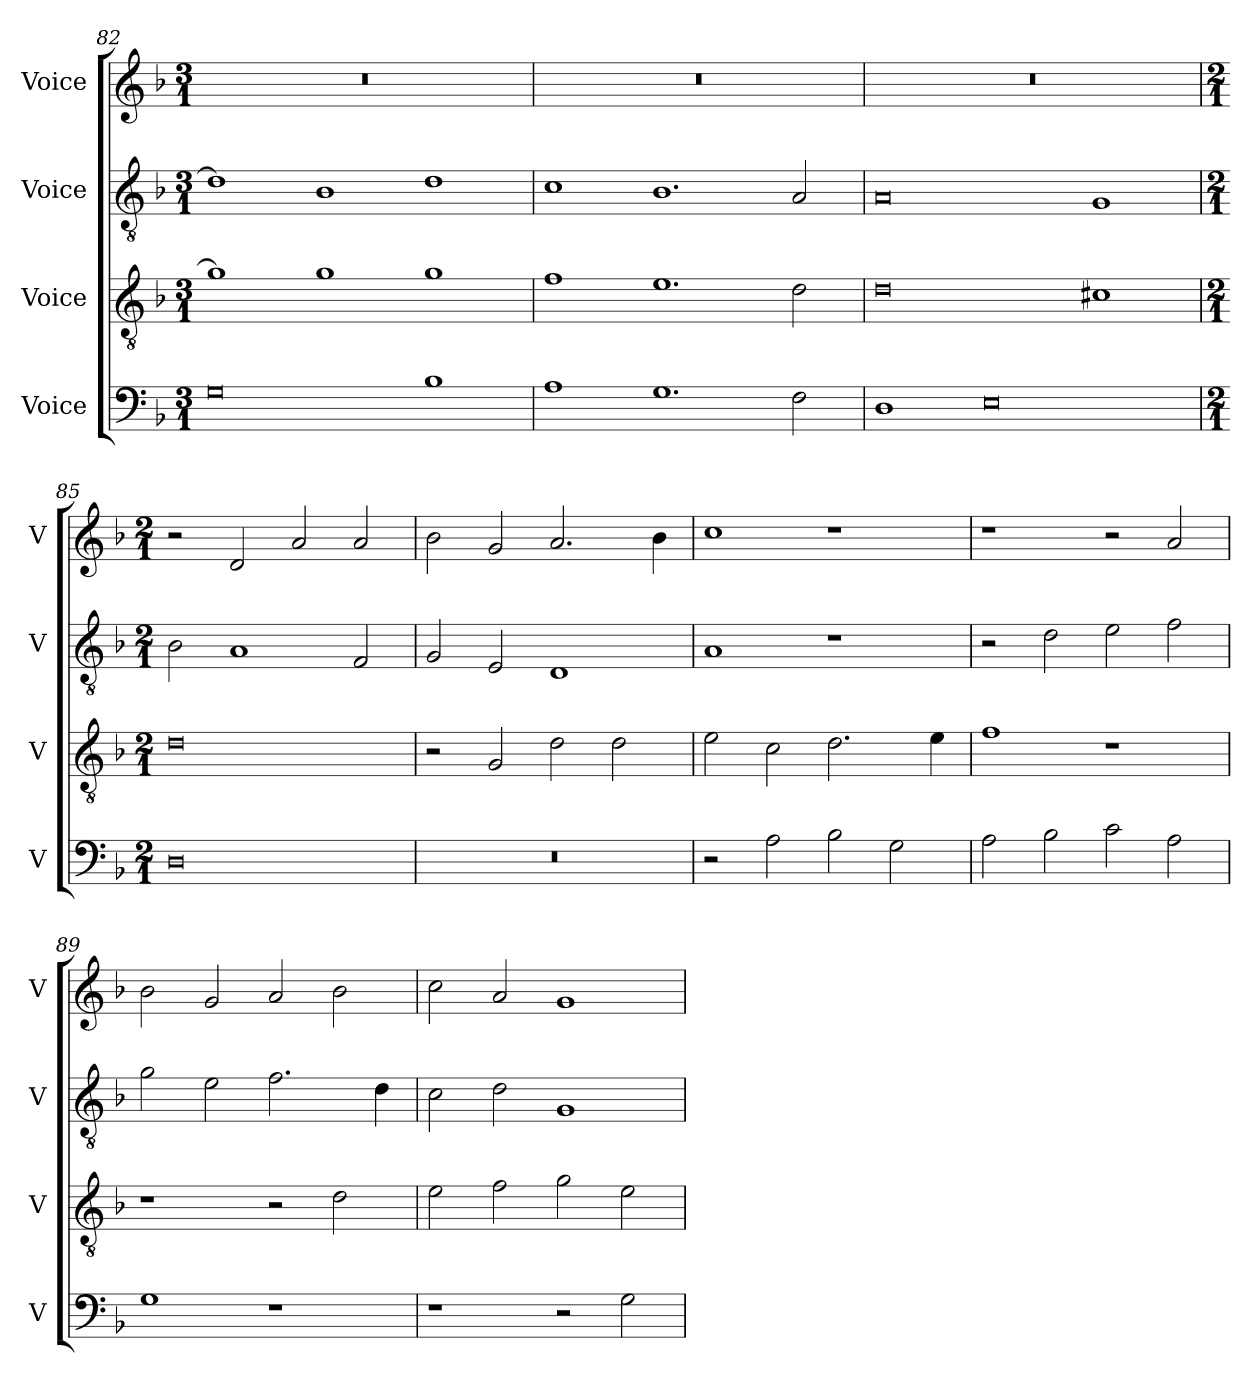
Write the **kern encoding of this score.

**kern	**kern	**kern	**kern
*part4	*part3	*part2	*part1
*staff4	*staff3	*staff2	*staff1
*I"Voice	*I"Voice	*I"Voice	*I"Voice
*I'V	*I'V	*I'V	*I'V
*clefF4	*clefGv2	*clefGv2	*clefG2
*k[b-]	*k[b-]	*k[b-]	*k[b-]
*M3/1	*M3/1	*M3/1	*M3/1
=82	=82	=82	=82
0G	1g]	1d]	0.r
.	1g	1B-	.
1B-	1g	1d	.
!!LO:LB:g=z
=83	=83	=83	=83
1A	1f	1c	0.r
1.G	1.e	1.B-	.
2F\	2d\	2A/	.
=84	=84	=84	=84
1D	0d	0A	0.r
0E	.	.	.
.	1c#X	1G	.
=85	=85	=85	=85
*M2/1	*M2/1	*M2/1	*M2/1
0D	0d	2B-\	2r
.	.	1A	2d/
.	.	.	2a/
.	.	2F/	2a/
!!LO:LB:g=z
=86	=86	=86	=86
0r	2r	2G/	2b-\
.	2G/	2E/	2g/
.	2d\	1D	2.a/
.	2d\	.	.
.	.	.	4b-\
=87	=87	=87	=87
2r	2e\	1A	1cc
2A\	2c\	.	.
2B-\	2.d\	1r	1r
2G\	.	.	.
.	4e\	.	.
=88	=88	=88	=88
2A\	1f	2r	1r
2B-\	.	2d\	.
2c\	1r	2e\	2r
2A\	.	2f\	2a/
=89	=89	=89	=89
1G	1r	2g\	2b-\
.	.	2e\	2g/
1r	2r	2.f\	2a/
.	2d\	.	2b-\
.	.	4d\	.
!!LO:LB:g=z
=90	=90	=90	=90
1r	2e\	2c\	2cc\
.	2f\	2d\	2a/
2r	2g\	1G	1g
2G\	2e\	.	.
=	=	=	=
*-	*-	*-	*-
